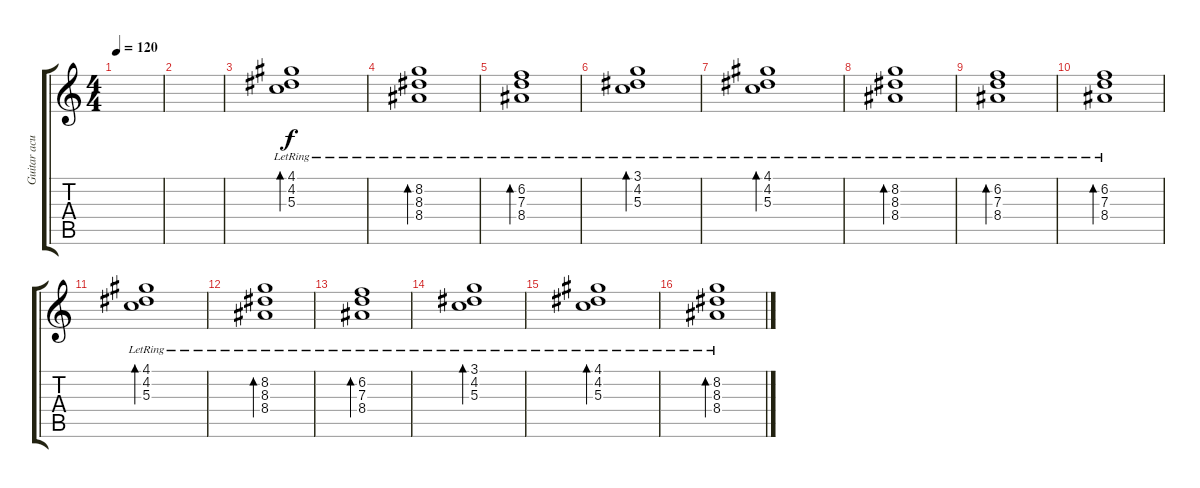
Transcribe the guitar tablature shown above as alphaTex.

\track ("Guitar acustic" "Guitar acu") {instrument acousticguitarsteel}
\staff {score tabs}
\tuning (E4 B3 G3 D3 A2 E2) {hide}
\ts (4 4)
\tempo 120
\clef g2
\ks c
|
|
(4.1{lr} 4.2{lr} 5.3{lr}).1{bd 60 volume 10} |
(8.2{lr} 8.3{lr} 8.4{lr}).1{bd 60} |
(6.2{lr} 7.3{lr} 8.4{lr}).1{bd 60} |
(3.1{lr} 4.2{lr} 5.3{lr}).1{bd 60} |
(4.1{lr} 4.2{lr} 5.3{lr}).1{bd 60} |
(8.2{lr} 8.3{lr} 8.4{lr}).1{bd 60} |
(6.2{lr} 7.3{lr} 8.4{lr}).1{bd 60} |
(6.2{lr} 7.3{lr} 8.4{lr}).1{bd 60} |
(4.1{lr} 4.2{lr} 5.3{lr}).1{bd 60} |
(8.2{lr} 8.3{lr} 8.4{lr}).1{bd 60} |
(6.2{lr} 7.3{lr} 8.4{lr}).1{bd 60} |
(3.1{lr} 4.2{lr} 5.3{lr}).1{bd 60} |
(4.1{lr} 4.2{lr} 5.3{lr}).1{bd 60} |
(8.2{lr} 8.3{lr} 8.4{lr}).1{bd 60}
